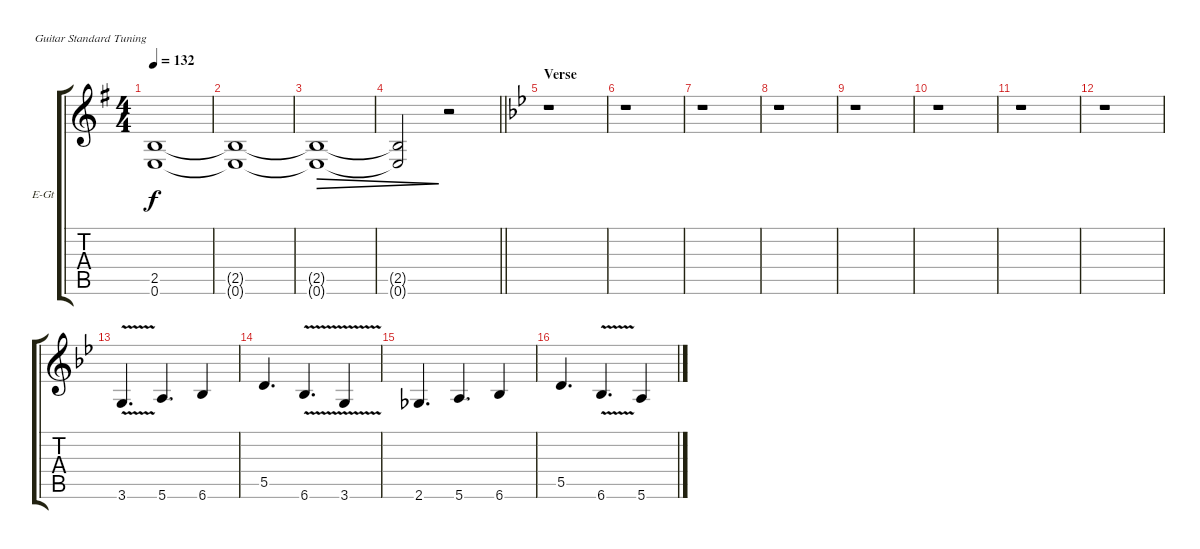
\bracketExtendMode groupsimilarinstruments
\firstSystemTrackNameOrientation horizontal
\otherSystemsTrackNameOrientation horizontal
\track ("Guitar 2" "E-Gt") {instrument distortionguitar}
\staff {score tabs}
\tuning (E4 B3 G3 D3 A2 E2)
\ts (4 4)
\tempo 132
\clef g2
\ks g
(2.5 0.6).1{dy f} |
(2.5{t} 0.6{t}).1 |
(2.5{t} 0.6{t}).1{dec} |
\barLineRight lightlight
(2.5{t} 0.6{t}).2{dec} r.2 |
\section ("" "Verse")
\ks bb
r.1 |
r.1 |
r.1 |
r.1 |
r.1 |
r.1 |
r.1 |
r.1 |
3.6{v}.4{d} 5.6.4{d} 6.6.4 |
5.5.4{d} 6.6{v}.4{d} 3.6{v}.4 |
2.6.4{d} 5.6.4{d} 6.6.4 |
5.5.4{d} 6.6{v}.4{d} 5.6.4
